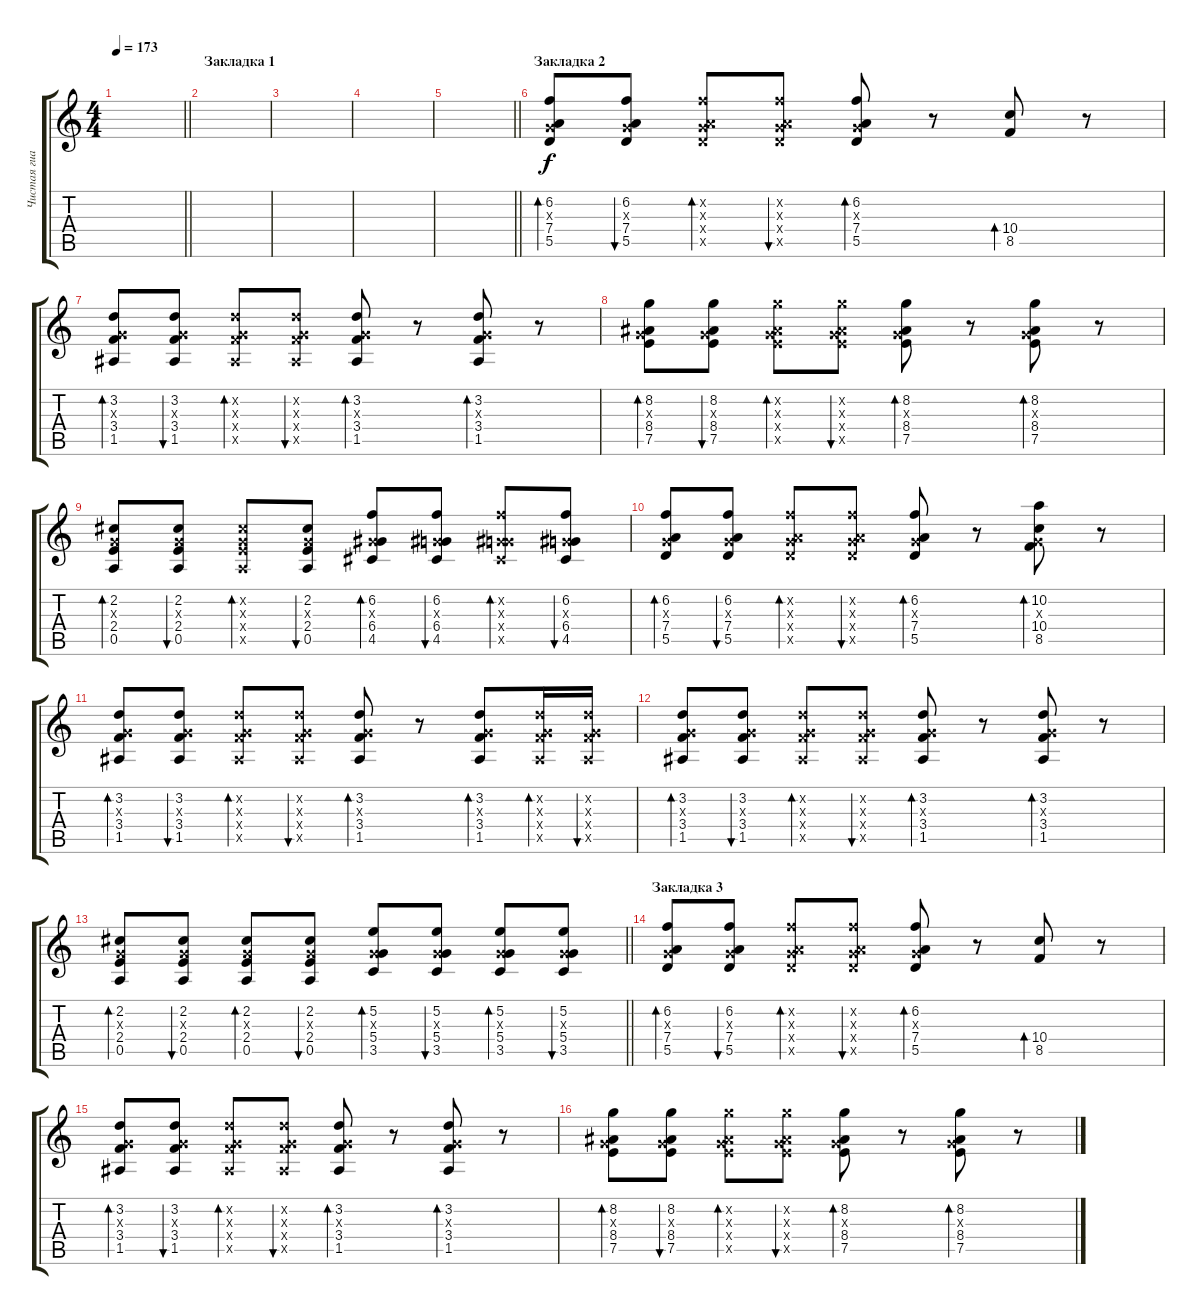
\track ("Чистая гиатара" "Чистая гиа") {instrument electricguitarclean}
\staff {score tabs}
\tuning (E4 B3 G3 D3 A2 D2) {hide}
\ts (4 4)
\tempo 173
\clef g2
\barLineRight lightlight
\ks aminor
|
\section ("" "Закладка 1")
\ks c
|
|
|
\barLineRight lightlight
|
\section ("" "Закладка 2")
(6.2 0.3{x} 7.4 5.5).8{bd 30} (6.2 0.3{x} 7.4 5.5).8{bu 30} (6.2{x} 0.3{x} 7.4{x} 5.5{x}).8{bd 30} (6.2{x} 0.3{x} 7.4{x} 5.5{x}).8{bu 30} (6.2 0.3{x} 7.4 5.5).8{bd 30} r.8 (10.4 8.5).8{bd 30} r.8 |
(3.2 0.3{x} 3.4 1.5).8{bd 30} (3.2 0.3{x} 3.4 1.5).8{bu 30} (3.2{x} 0.3{x} 3.4{x} 1.5{x}).8{bd 30} (3.2{x} 0.3{x} 3.4{x} 1.5{x}).8{bu 30} (3.2 0.3{x} 3.4 1.5).8{bd 30} r.8 (3.2 0.3{x} 3.4 1.5).8{bd 30} r.8 |
(8.2 0.3{x} 8.4 7.5).8{bd 30} (8.2 0.3{x} 8.4 7.5).8{bu 30} (8.2{x} 0.3{x} 8.4{x} 7.5{x}).8{bd 30} (8.2{x} 0.3{x} 8.4{x} 7.5{x}).8{bu 30} (8.2 0.3{x} 8.4 7.5).8{bd 30} r.8 (8.2 0.3{x} 8.4 7.5).8{bd 30} r.8 |
(2.2 0.3{x} 2.4 0.5).8{bd 30} (2.2 0.3{x} 2.4 0.5).8{bu 30} (2.2{x} 0.3{x} 2.4{x} 0.5{x}).8{bd 30} (2.2 0.3{x} 2.4 0.5).8{bu 30} (6.2 0.3{x} 6.4 4.5).8{bd 30} (6.2 0.3{x} 6.4 4.5).8{bu 30} (6.2{x} 0.3{x} 6.4{x} 4.5{x}).8{bd 30} (6.2 0.3{x} 6.4 4.5).8{bu 30} |
(6.2 0.3{x} 7.4 5.5).8{bd 30} (6.2 0.3{x} 7.4 5.5).8{bu 30} (6.2{x} 0.3{x} 7.4{x} 5.5{x}).8{bd 30} (6.2{x} 0.3{x} 7.4{x} 5.5{x}).8{bu 30} (6.2 0.3{x} 7.4 5.5).8{bd 30} r.8 (10.2 0.3{x} 10.4 8.5).8{bd 30} r.8 |
(3.2 0.3{x} 3.4 1.5).8{bd 30} (3.2 0.3{x} 3.4 1.5).8{bu 30} (3.2{x} 0.3{x} 3.4{x} 1.5{x}).8{bd 30} (3.2{x} 0.3{x} 3.4{x} 1.5{x}).8{bu 30} (3.2 0.3{x} 3.4 1.5).8{bd 30} r.8 (3.2 0.3{x} 3.4 1.5).8{bd 30} (3.2{x} 0.3{x} 3.4{x} 1.5{x}).16{bd 30} (3.2{x} 0.3{x} 3.4{x} 1.5{x}).16{bu 30} |
(3.2 0.3{x} 3.4 1.5).8{bd 30} (3.2 0.3{x} 3.4 1.5).8{bu 30} (3.2{x} 0.3{x} 3.4{x} 1.5{x}).8{bd 30} (3.2{x} 0.3{x} 3.4{x} 1.5{x}).8{bu 30} (3.2 0.3{x} 3.4 1.5).8{bd 30} r.8 (3.2 0.3{x} 3.4 1.5).8{bd 30} r.8 |
\barLineRight lightlight
(2.2 0.3{x} 2.4 0.5).8{bd 30} (2.2 0.3{x} 2.4 0.5).8{bu 30} (2.2 0.3{x} 2.4 0.5).8{bd 30} (2.2 0.3{x} 2.4 0.5).8{bu 30} (5.2 0.3{x} 5.4 3.5).8{bd 30} (5.2 0.3{x} 5.4 3.5).8{bu 30} (5.2 0.3{x} 5.4 3.5).8{bd 30} (5.2 0.3{x} 5.4 3.5).8{bu 30} |
\section ("" "Закладка 3")
(6.2 0.3{x} 7.4 5.5).8{bd 30} (6.2 0.3{x} 7.4 5.5).8{bu 30} (6.2{x} 0.3{x} 7.4{x} 5.5{x}).8{bd 30} (6.2{x} 0.3{x} 7.4{x} 5.5{x}).8{bu 30} (6.2 0.3{x} 7.4 5.5).8{bd 30} r.8 (10.4 8.5).8{bd 30} r.8 |
(3.2 0.3{x} 3.4 1.5).8{bd 30} (3.2 0.3{x} 3.4 1.5).8{bu 30} (3.2{x} 0.3{x} 3.4{x} 1.5{x}).8{bd 30} (3.2{x} 0.3{x} 3.4{x} 1.5{x}).8{bu 30} (3.2 0.3{x} 3.4 1.5).8{bd 30} r.8 (3.2 0.3{x} 3.4 1.5).8{bd 30} r.8 |
(8.2 0.3{x} 8.4 7.5).8{bd 30} (8.2 0.3{x} 8.4 7.5).8{bu 30} (8.2{x} 0.3{x} 8.4{x} 7.5{x}).8{bd 30} (8.2{x} 0.3{x} 8.4{x} 7.5{x}).8{bu 30} (8.2 0.3{x} 8.4 7.5).8{bd 30} r.8 (8.2 0.3{x} 8.4 7.5).8{bd 30} r.8
